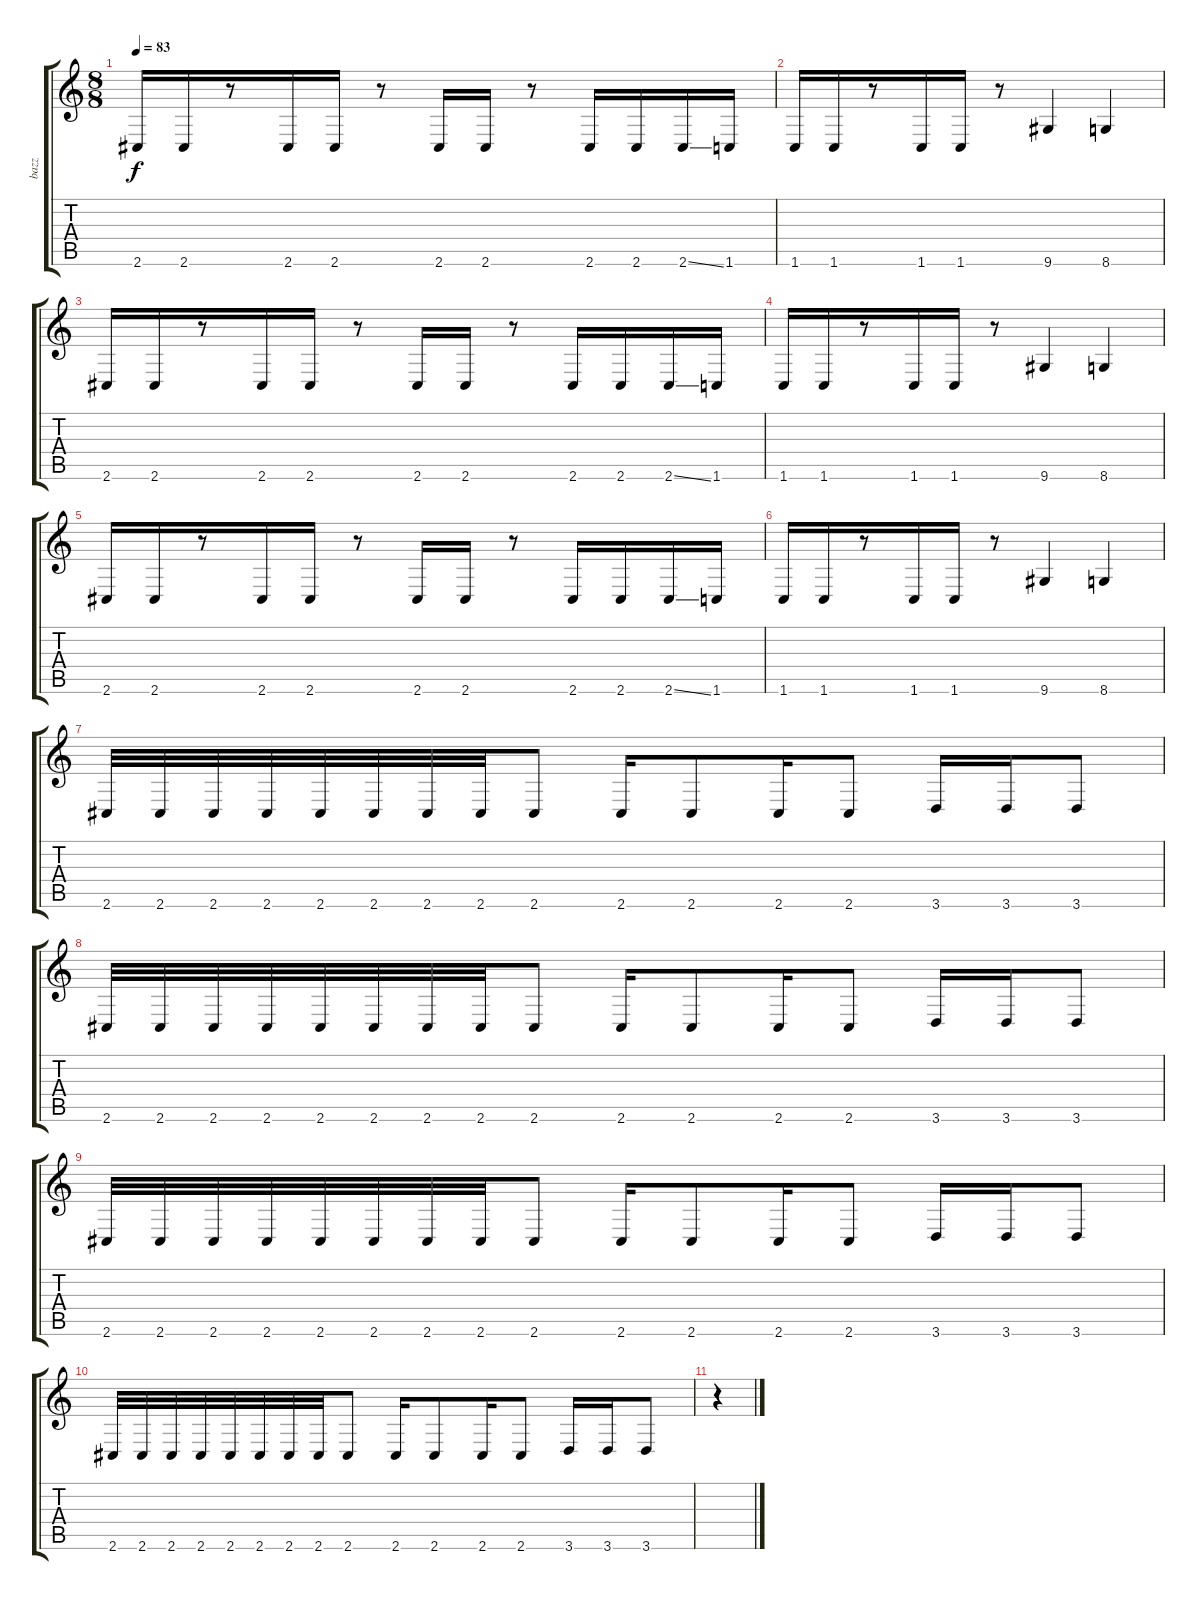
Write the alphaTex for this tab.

\track ("bazz" "bazz") {instrument electricbasspick}
\staff {score tabs}
\tuning (B3 Gb3 D3 A2 E2 B1) {hide}
\ts (8 8)
\tempo 83
\clef g2
\ks c
2.6.16{dy f} 2.6.16 r.8 2.6.16 2.6.16 r.8 2.6.16 2.6.16 r.8 2.6.16 2.6.16 2.6{ss}.16 1.6.16 |
1.6.16 1.6.16 r.8 1.6.16 1.6.16 r.8 9.6.4 8.6.4 |
2.6.16 2.6.16 r.8 2.6.16 2.6.16 r.8 2.6.16 2.6.16 r.8 2.6.16 2.6.16 2.6{ss}.16 1.6.16 |
1.6.16 1.6.16 r.8 1.6.16 1.6.16 r.8 9.6.4 8.6.4 |
2.6.16 2.6.16 r.8 2.6.16 2.6.16 r.8 2.6.16 2.6.16 r.8 2.6.16 2.6.16 2.6{ss}.16 1.6.16 |
1.6.16 1.6.16 r.8 1.6.16 1.6.16 r.8 9.6.4 8.6.4 |
2.6.32 2.6.32 2.6.32 2.6.32 2.6.32 2.6.32 2.6.32 2.6.32 2.6.8 2.6.16 2.6.8 2.6.16 2.6.8 3.6.16 3.6.16 3.6.8 |
2.6.32 2.6.32 2.6.32 2.6.32 2.6.32 2.6.32 2.6.32 2.6.32 2.6.8 2.6.16 2.6.8 2.6.16 2.6.8 3.6.16 3.6.16 3.6.8 |
2.6.32 2.6.32 2.6.32 2.6.32 2.6.32 2.6.32 2.6.32 2.6.32 2.6.8 2.6.16 2.6.8 2.6.16 2.6.8 3.6.16 3.6.16 3.6.8 |
2.6.32 2.6.32 2.6.32 2.6.32 2.6.32 2.6.32 2.6.32 2.6.32 2.6.8 2.6.16 2.6.8 2.6.16 2.6.8 3.6.16 3.6.16 3.6.8 |
r.4
